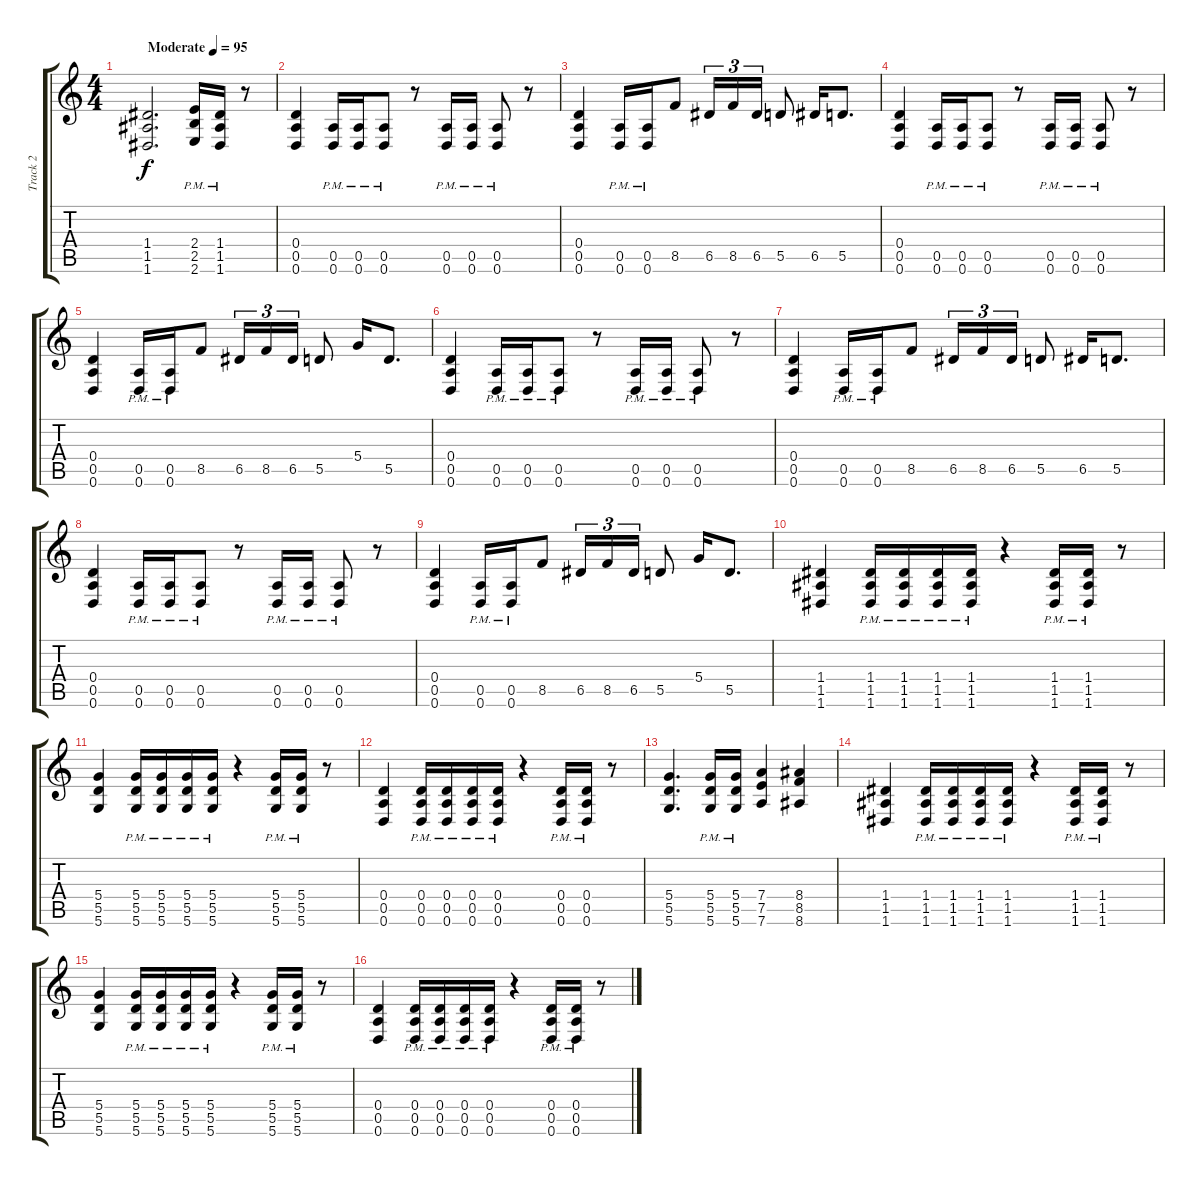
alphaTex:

\track ("Track 2" "Track 2") {instrument overdrivenguitar}
\staff {score tabs}
\tuning (E4 B3 G3 D3 A2 D2) {hide}
\ts (4 4)
\tempo (95 "Moderate")
\clef g2
\ks c
(1.4 1.5 1.6).2{d dy f instrument overdrivenguitar} (2.4{pm} 2.5{pm} 2.6{pm}).16 (1.4{pm} 1.5{pm} 1.6{pm}).16 r.8 |
(0.4 0.5 0.6).4 (0.5{pm} 0.6{pm}).16 (0.5{pm} 0.6{pm}).16 (0.5{pm} 0.6{pm}).8 r.8 (0.5{pm} 0.6{pm}).16 (0.5{pm} 0.6{pm}).16 (0.5{pm} 0.6{pm}).8 r.8 |
(0.4 0.5 0.6).4 (0.5{pm} 0.6{pm}).16 (0.5{pm} 0.6{pm}).16 8.5.8 6.5.16{tu (3 2)} 8.5.16{tu (3 2)} 6.5.16{tu (3 2)} 5.5.8 6.5.16 5.5.8{d} |
(0.4 0.5 0.6).4 (0.5{pm} 0.6{pm}).16 (0.5{pm} 0.6{pm}).16 (0.5{pm} 0.6{pm}).8 r.8 (0.5{pm} 0.6{pm}).16 (0.5{pm} 0.6{pm}).16 (0.5{pm} 0.6{pm}).8 r.8 |
(0.4 0.5 0.6).4 (0.5{pm} 0.6{pm}).16 (0.5{pm} 0.6{pm}).16 8.5.8 6.5.16{tu (3 2)} 8.5.16{tu (3 2)} 6.5.16{tu (3 2)} 5.5.8 5.4.16 5.5.8{d} |
(0.4 0.5 0.6).4 (0.5{pm} 0.6{pm}).16 (0.5{pm} 0.6{pm}).16 (0.5{pm} 0.6{pm}).8 r.8 (0.5{pm} 0.6{pm}).16 (0.5{pm} 0.6{pm}).16 (0.5{pm} 0.6{pm}).8 r.8 |
(0.4 0.5 0.6).4 (0.5{pm} 0.6{pm}).16 (0.5{pm} 0.6{pm}).16 8.5.8 6.5.16{tu (3 2)} 8.5.16{tu (3 2)} 6.5.16{tu (3 2)} 5.5.8 6.5.16 5.5.8{d} |
(0.4 0.5 0.6).4 (0.5{pm} 0.6{pm}).16 (0.5{pm} 0.6{pm}).16 (0.5{pm} 0.6{pm}).8 r.8 (0.5{pm} 0.6{pm}).16 (0.5{pm} 0.6{pm}).16 (0.5{pm} 0.6{pm}).8 r.8 |
(0.4 0.5 0.6).4 (0.5{pm} 0.6{pm}).16 (0.5{pm} 0.6{pm}).16 8.5.8 6.5.16{tu (3 2)} 8.5.16{tu (3 2)} 6.5.16{tu (3 2)} 5.5.8 5.4.16 5.5.8{d} |
(1.4 1.5 1.6).4 (1.4{pm} 1.5{pm} 1.6{pm}).16 (1.4{pm} 1.5{pm} 1.6{pm}).16 (1.4{pm} 1.5{pm} 1.6{pm}).16 (1.4{pm} 1.5{pm} 1.6{pm}).16 r.4 (1.4{pm} 1.5{pm} 1.6{pm}).16 (1.4{pm} 1.5{pm} 1.6{pm}).16 r.8 |
(5.4 5.5 5.6).4 (5.4{pm} 5.5{pm} 5.6{pm}).16 (5.4{pm} 5.5{pm} 5.6{pm}).16 (5.4{pm} 5.5{pm} 5.6{pm}).16 (5.4{pm} 5.5{pm} 5.6{pm}).16 r.4 (5.4{pm} 5.5{pm} 5.6{pm}).16 (5.4{pm} 5.5{pm} 5.6{pm}).16 r.8 |
(0.4 0.5 0.6).4 (0.4{pm} 0.5{pm} 0.6{pm}).16 (0.4{pm} 0.5{pm} 0.6{pm}).16 (0.4{pm} 0.5{pm} 0.6{pm}).16 (0.4{pm} 0.5{pm} 0.6{pm}).16 r.4 (0.4{pm} 0.5{pm} 0.6{pm}).16 (0.4{pm} 0.5{pm} 0.6{pm}).16 r.8 |
(5.4 5.5 5.6).4{d} (5.4{pm} 5.5{pm} 5.6{pm}).16 (5.4{pm} 5.5{pm} 5.6{pm}).16 (7.4 7.5 7.6).4 (8.4 8.5 8.6).4 |
(1.4 1.5 1.6).4 (1.4{pm} 1.5{pm} 1.6{pm}).16 (1.4{pm} 1.5{pm} 1.6{pm}).16 (1.4{pm} 1.5{pm} 1.6{pm}).16 (1.4{pm} 1.5{pm} 1.6{pm}).16 r.4 (1.4{pm} 1.5{pm} 1.6{pm}).16 (1.4{pm} 1.5{pm} 1.6{pm}).16 r.8 |
(5.4 5.5 5.6).4 (5.4{pm} 5.5{pm} 5.6{pm}).16 (5.4{pm} 5.5{pm} 5.6{pm}).16 (5.4{pm} 5.5{pm} 5.6{pm}).16 (5.4{pm} 5.5{pm} 5.6{pm}).16 r.4 (5.4{pm} 5.5{pm} 5.6{pm}).16 (5.4{pm} 5.5{pm} 5.6{pm}).16 r.8 |
(0.4 0.5 0.6).4 (0.4{pm} 0.5{pm} 0.6{pm}).16 (0.4{pm} 0.5{pm} 0.6{pm}).16 (0.4{pm} 0.5{pm} 0.6{pm}).16 (0.4{pm} 0.5{pm} 0.6{pm}).16 r.4 (0.4{pm} 0.5{pm} 0.6{pm}).16 (0.4{pm} 0.5{pm} 0.6{pm}).16 r.8
